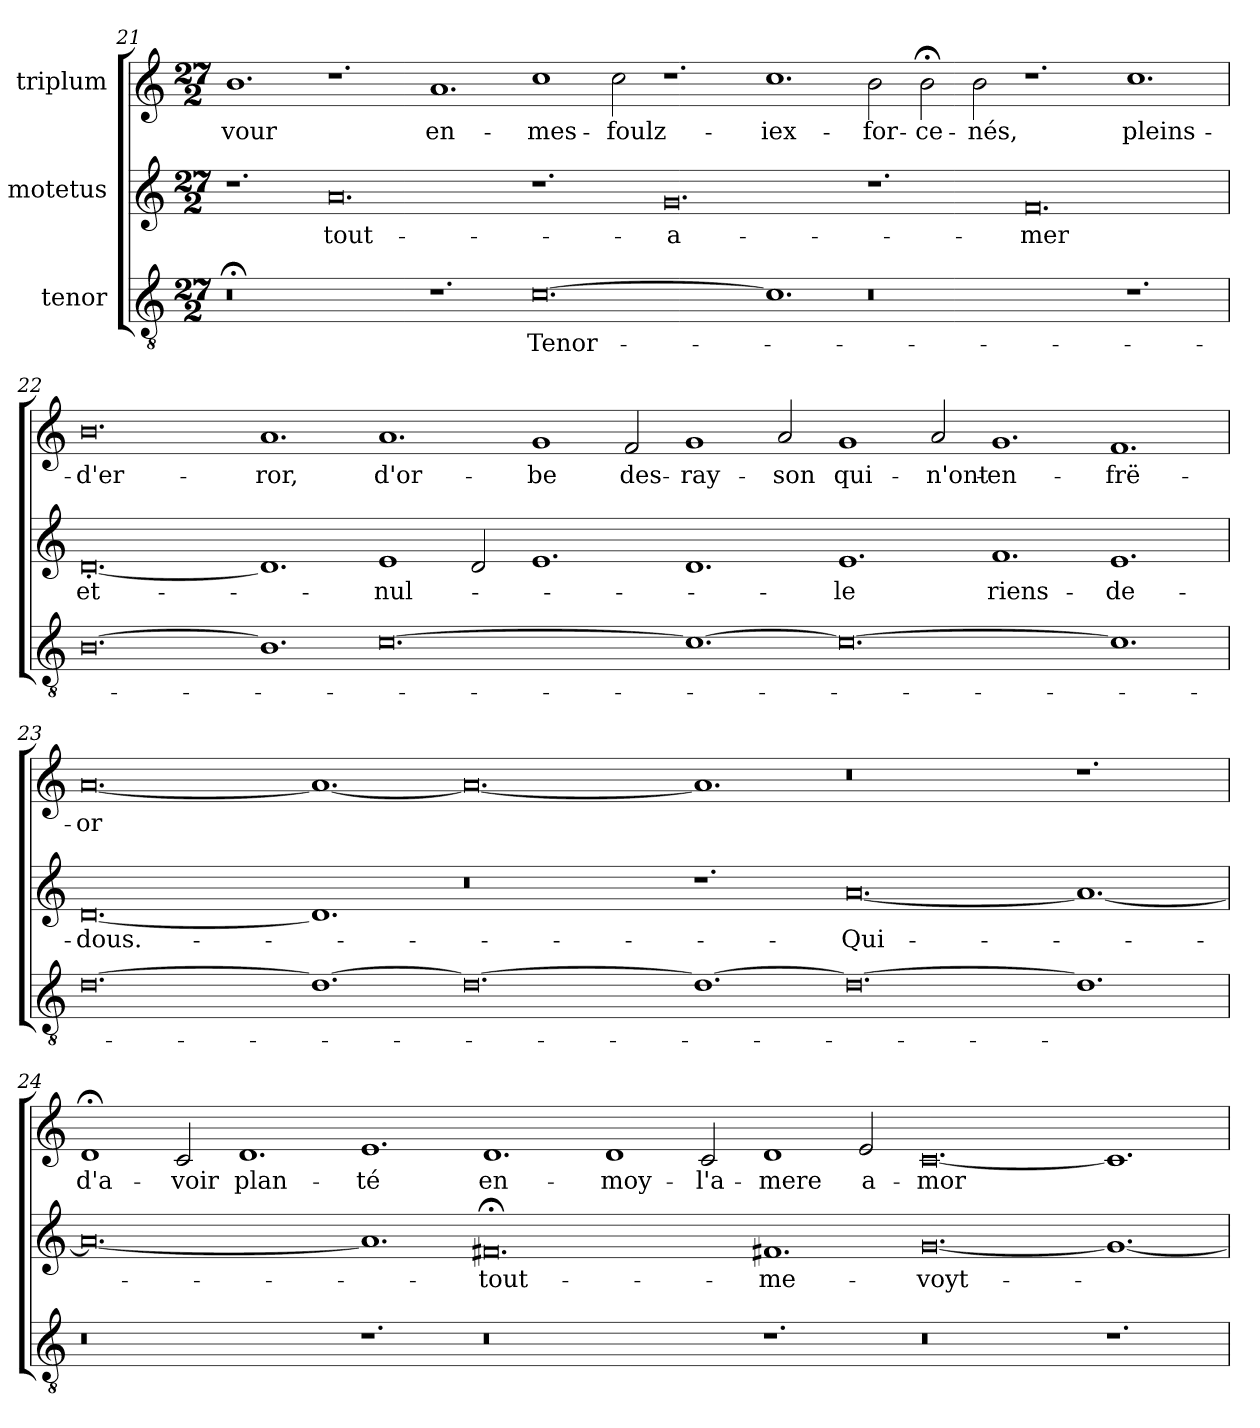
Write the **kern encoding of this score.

**kern	**text	**kern	**text	**kern	**text
*part3	*part3	*part2	*part2	*part1	*part1
*staff3	*staff3	*staff2	*staff2	*staff1	*staff1
*I"tenor	*	*I"motetus	*	*I"triplum	*
!!LO:PB:g=z
*clefGv2	*	*clefG2	*	*clefG2	*
*k[]	*	*k[]	*	*k[]	*
*C:	*	*C:	*	*C:	*
*M27/2	*	*M27/2	*	*M27/2	*
=21	=21	=21	=21	=21	=21
0.r;<	.	1.r	.	1.b\	-vour
.	.	0.a/	tout-	1.r	.
1.r	.	.	.	1.a/	en-
[0.c\	Tenor-	1.r	.	1cc\	mes-
.	.	.	.	2cc\	foulz-
.	.	0.g/	a-	1.r	.
1.c\]	.	.	.	1.cc\	iex-
0.r	.	1.r	.	2b\	for-
.	.	.	.	2b;<\	-ce-
.	.	.	.	2b\	-nés,
.	.	0.f/	-mer	1.r	.
1.r	.	.	.	1.cc\	pleins-
!!LO:LB:g=z
=22	=22	=22	=22	=22	=22
[0.B\	.	[0.d'/	et-	0.b\	d'er-
1.B\]	.	1.d/]	.	1.a/	-ror,
[0.c\	.	1e/	nul-	1.a/	d'or-
.	.	2d/	.	.	.
.	.	1.e/	.	1g/	-be
.	.	.	.	2f/	des-
1.c\_	.	1.d/	.	1g/	-ray-
.	.	.	.	2a/	-son
0.c\_	.	1.e/	-le	1g/	qui-
.	.	.	.	2a/	n'ont-
.	.	1.f/	riens-	1.g/	en-
1.c\]	.	1.e/	de-	1.f/	frë-
=23	=23	=23	=23	=23	=23
[0.d\	.	[0.d/	dous.-	[0.a/	-or
1.d\_	.	1.d/]	.	1.a/_	.
0.d\_	.	0.r	.	0.a/_	.
1.d\_	.	1.r	.	1.a/]	.
0.d\_	.	[0.a/	Qui-	0.r	.
1.d\]	.	1.a/_	.	1.r	.
!!LO:LB:g=z
=24	=24	=24	=24	=24	=24
0.r	.	0.a/_	.	1d;</	d'a-
.	.	.	.	2c/	-voir
.	.	.	.	1.d/	plan-
1.r	.	1.a/]	.	1.e/	-té
0.r	.	0.f#X;</	tout-	1.d/	en-
.	.	.	.	1d/	moy-
.	.	.	.	2c/	l'a-
1.r	.	1.f#X/	me-	1d/	-mere
.	.	.	.	2e/	a-
0.r	.	[0.g/	voyt-	[0.c/	-mor
1.r	.	1.g/_	.	1.c/]	.
=	=	=	=	=	=
*-	*-	*-	*-	*-	*-
